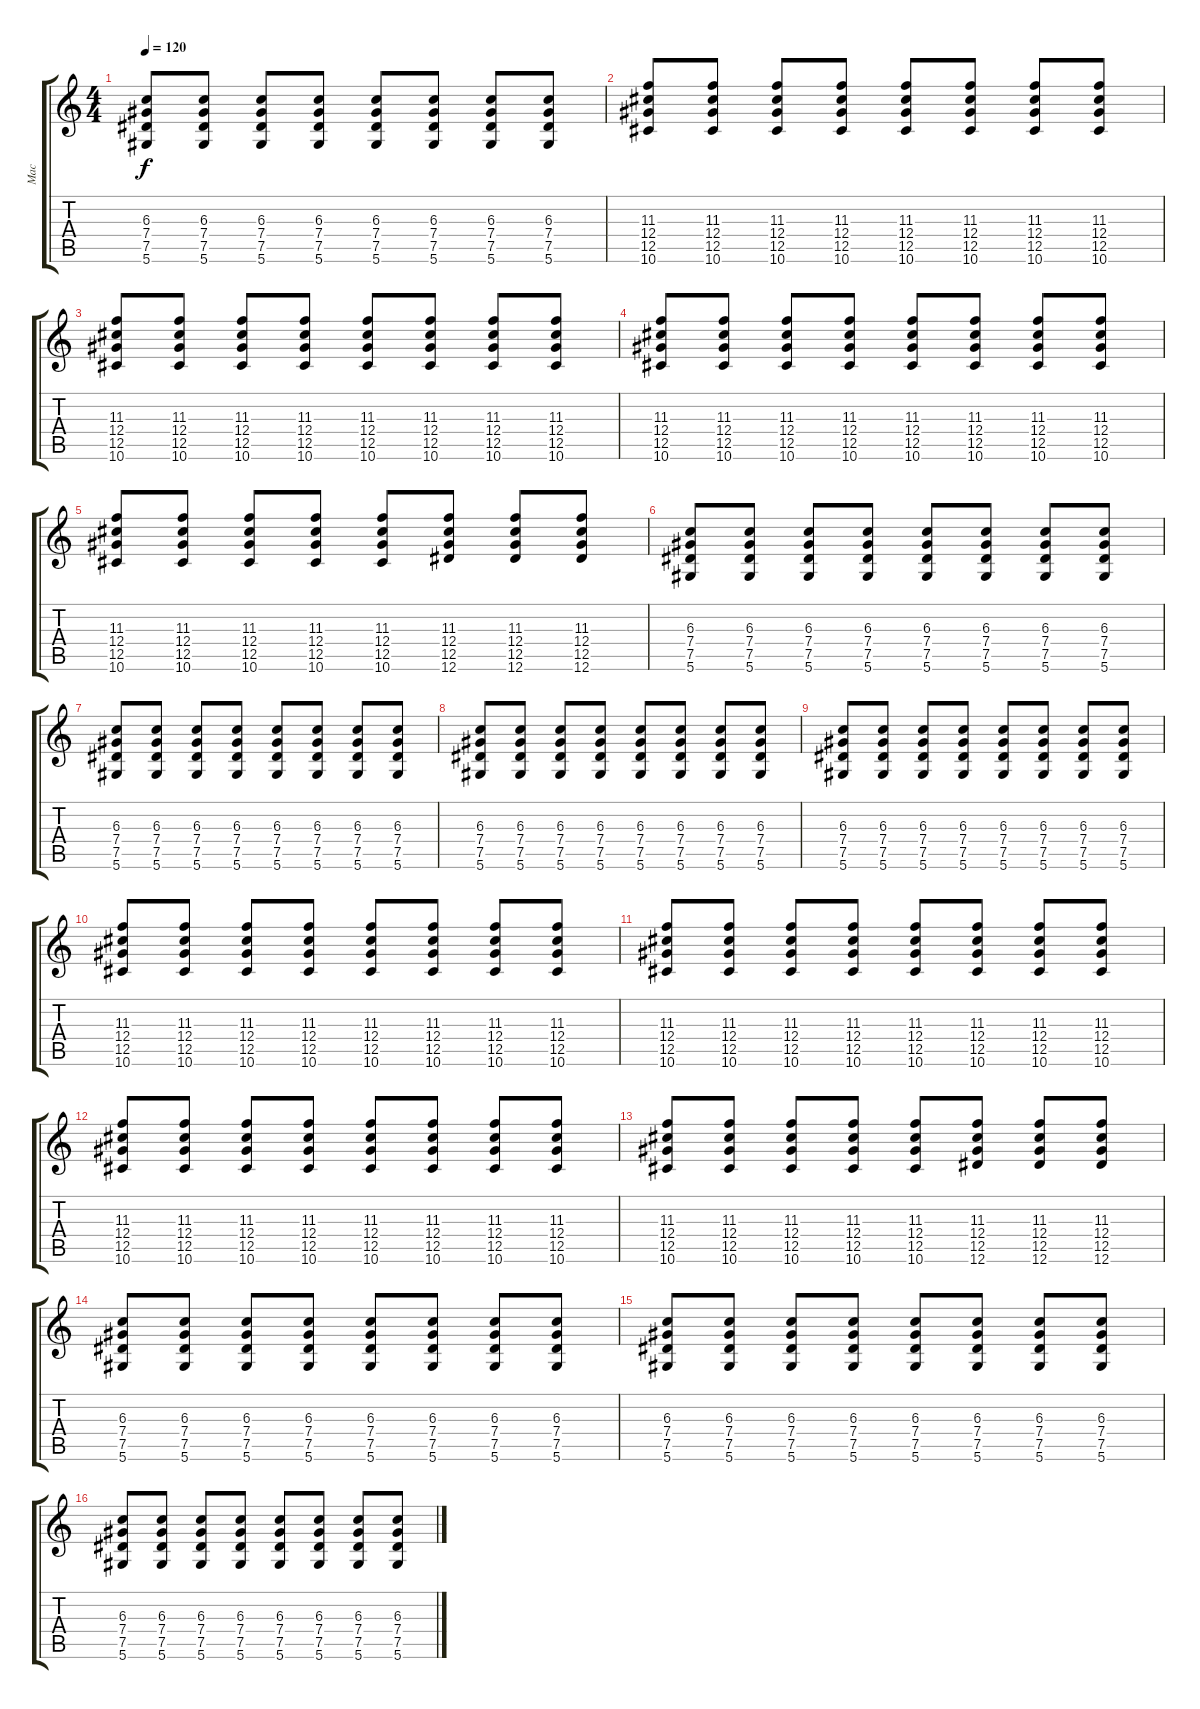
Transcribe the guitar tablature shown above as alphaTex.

\track ("Mac" "Mac") {instrument overdrivenguitar}
\staff {score tabs}
\tuning (Eb4 Bb3 Gb3 Db3 Ab2 Eb2) {hide}
\ts (4 4)
\tempo 120
\clef g2
\ks c
(6.3 7.4 7.5 5.6).8{dy f} (6.3 7.4 7.5 5.6).8 (6.3 7.4 7.5 5.6).8 (6.3 7.4 7.5 5.6).8 (6.3 7.4 7.5 5.6).8 (6.3 7.4 7.5 5.6).8 (6.3 7.4 7.5 5.6).8 (6.3 7.4 7.5 5.6).8 |
(11.3 12.4 12.5 10.6).8 (11.3 12.4 12.5 10.6).8 (11.3 12.4 12.5 10.6).8 (11.3 12.4 12.5 10.6).8 (11.3 12.4 12.5 10.6).8 (11.3 12.4 12.5 10.6).8 (11.3 12.4 12.5 10.6).8 (11.3 12.4 12.5 10.6).8 |
(11.3 12.4 12.5 10.6).8 (11.3 12.4 12.5 10.6).8 (11.3 12.4 12.5 10.6).8 (11.3 12.4 12.5 10.6).8 (11.3 12.4 12.5 10.6).8 (11.3 12.4 12.5 10.6).8 (11.3 12.4 12.5 10.6).8 (11.3 12.4 12.5 10.6).8 |
(11.3 12.4 12.5 10.6).8 (11.3 12.4 12.5 10.6).8 (11.3 12.4 12.5 10.6).8 (11.3 12.4 12.5 10.6).8 (11.3 12.4 12.5 10.6).8 (11.3 12.4 12.5 10.6).8 (11.3 12.4 12.5 10.6).8 (11.3 12.4 12.5 10.6).8 |
(11.3 12.4 12.5 10.6).8 (11.3 12.4 12.5 10.6).8 (11.3 12.4 12.5 10.6).8 (11.3 12.4 12.5 10.6).8 (11.3 12.4 12.5 10.6).8 (11.3 12.4 12.5 12.6).8 (11.3 12.4 12.5 12.6).8 (11.3 12.4 12.5 12.6).8 |
(6.3 7.4 7.5 5.6).8 (6.3 7.4 7.5 5.6).8 (6.3 7.4 7.5 5.6).8 (6.3 7.4 7.5 5.6).8 (6.3 7.4 7.5 5.6).8 (6.3 7.4 7.5 5.6).8 (6.3 7.4 7.5 5.6).8 (6.3 7.4 7.5 5.6).8 |
(6.3 7.4 7.5 5.6).8 (6.3 7.4 7.5 5.6).8 (6.3 7.4 7.5 5.6).8 (6.3 7.4 7.5 5.6).8 (6.3 7.4 7.5 5.6).8 (6.3 7.4 7.5 5.6).8 (6.3 7.4 7.5 5.6).8 (6.3 7.4 7.5 5.6).8 |
(6.3 7.4 7.5 5.6).8 (6.3 7.4 7.5 5.6).8 (6.3 7.4 7.5 5.6).8 (6.3 7.4 7.5 5.6).8 (6.3 7.4 7.5 5.6).8 (6.3 7.4 7.5 5.6).8 (6.3 7.4 7.5 5.6).8 (6.3 7.4 7.5 5.6).8 |
(6.3 7.4 7.5 5.6).8 (6.3 7.4 7.5 5.6).8 (6.3 7.4 7.5 5.6).8 (6.3 7.4 7.5 5.6).8 (6.3 7.4 7.5 5.6).8 (6.3 7.4 7.5 5.6).8 (6.3 7.4 7.5 5.6).8 (6.3 7.4 7.5 5.6).8 |
(11.3 12.4 12.5 10.6).8 (11.3 12.4 12.5 10.6).8 (11.3 12.4 12.5 10.6).8 (11.3 12.4 12.5 10.6).8 (11.3 12.4 12.5 10.6).8 (11.3 12.4 12.5 10.6).8 (11.3 12.4 12.5 10.6).8 (11.3 12.4 12.5 10.6).8 |
(11.3 12.4 12.5 10.6).8 (11.3 12.4 12.5 10.6).8 (11.3 12.4 12.5 10.6).8 (11.3 12.4 12.5 10.6).8 (11.3 12.4 12.5 10.6).8 (11.3 12.4 12.5 10.6).8 (11.3 12.4 12.5 10.6).8 (11.3 12.4 12.5 10.6).8 |
(11.3 12.4 12.5 10.6).8 (11.3 12.4 12.5 10.6).8 (11.3 12.4 12.5 10.6).8 (11.3 12.4 12.5 10.6).8 (11.3 12.4 12.5 10.6).8 (11.3 12.4 12.5 10.6).8 (11.3 12.4 12.5 10.6).8 (11.3 12.4 12.5 10.6).8 |
(11.3 12.4 12.5 10.6).8 (11.3 12.4 12.5 10.6).8 (11.3 12.4 12.5 10.6).8 (11.3 12.4 12.5 10.6).8 (11.3 12.4 12.5 10.6).8 (11.3 12.4 12.5 12.6).8 (11.3 12.4 12.5 12.6).8 (11.3 12.4 12.5 12.6).8 |
(6.3 7.4 7.5 5.6).8 (6.3 7.4 7.5 5.6).8 (6.3 7.4 7.5 5.6).8 (6.3 7.4 7.5 5.6).8 (6.3 7.4 7.5 5.6).8 (6.3 7.4 7.5 5.6).8 (6.3 7.4 7.5 5.6).8 (6.3 7.4 7.5 5.6).8 |
(6.3 7.4 7.5 5.6).8 (6.3 7.4 7.5 5.6).8 (6.3 7.4 7.5 5.6).8 (6.3 7.4 7.5 5.6).8 (6.3 7.4 7.5 5.6).8 (6.3 7.4 7.5 5.6).8 (6.3 7.4 7.5 5.6).8 (6.3 7.4 7.5 5.6).8 |
(6.3 7.4 7.5 5.6).8 (6.3 7.4 7.5 5.6).8 (6.3 7.4 7.5 5.6).8 (6.3 7.4 7.5 5.6).8 (6.3 7.4 7.5 5.6).8 (6.3 7.4 7.5 5.6).8 (6.3 7.4 7.5 5.6).8 (6.3 7.4 7.5 5.6).8
